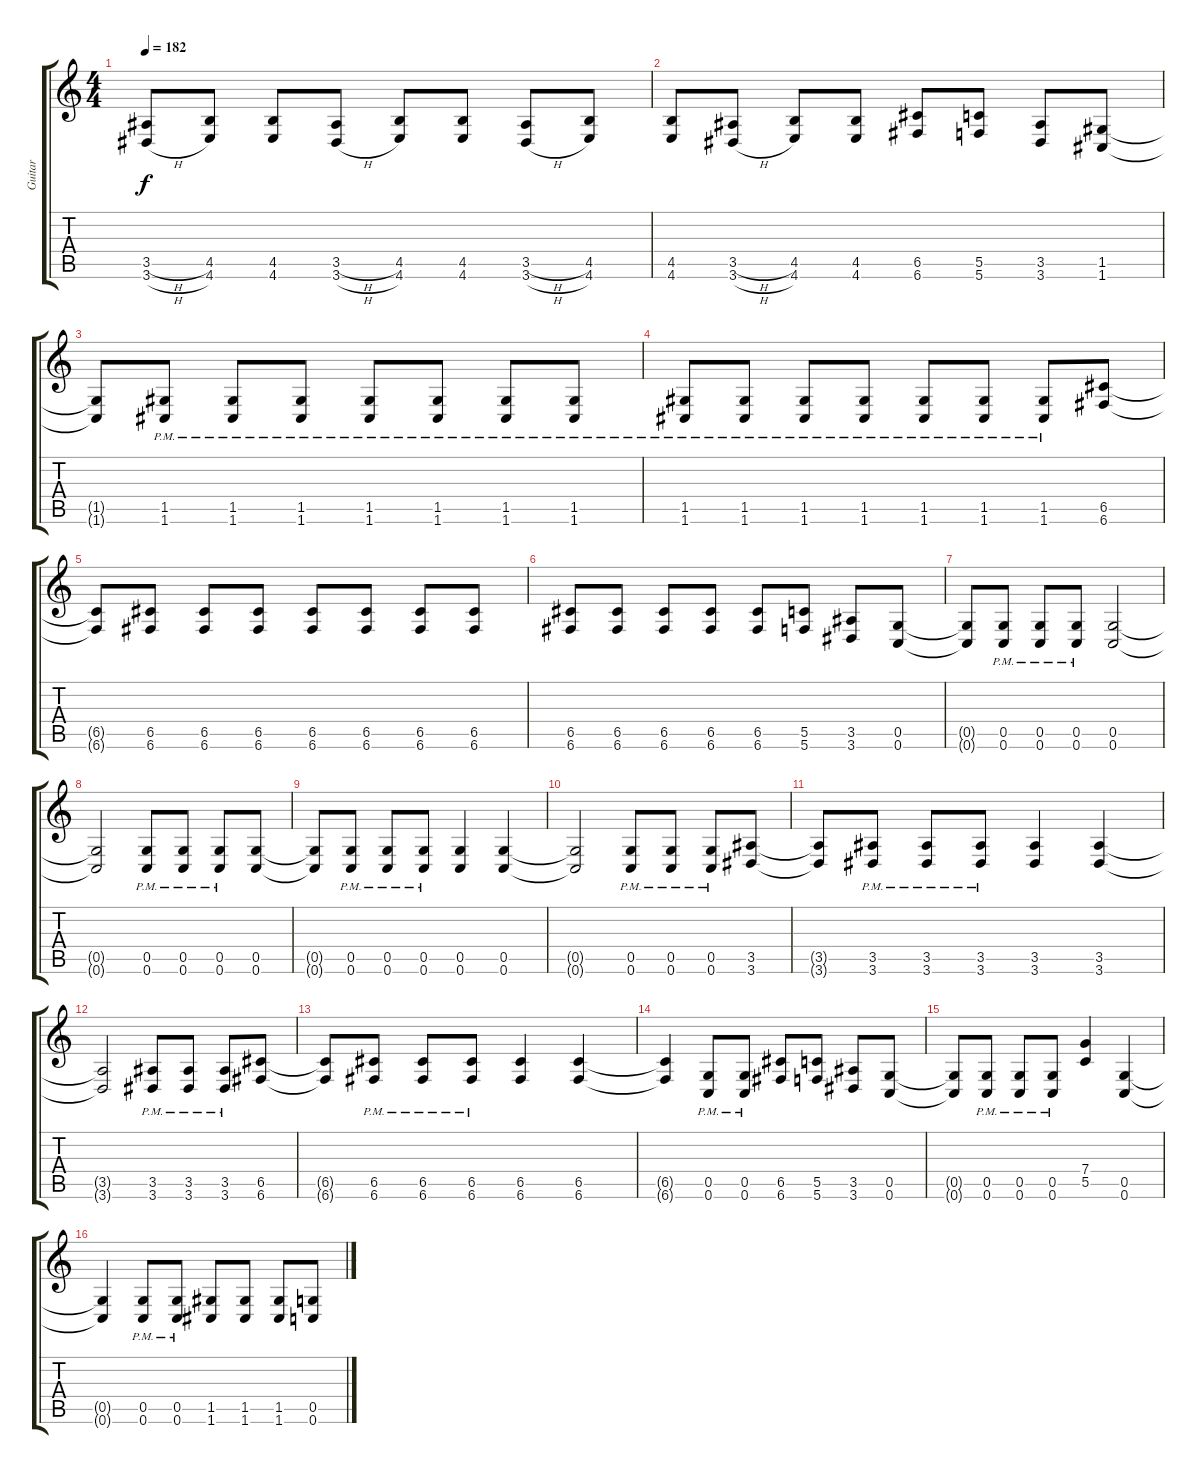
\track ("Guitar" "Guitar") {instrument distortionguitar}
\staff {score tabs}
\tuning (D4 A3 F3 C3 G2 C2) {hide}
\ts (4 4)
\tempo 182
\clef g2
\ks c
(3.5{h} 3.6{h}).8{dy f} (4.5 4.6).8 (4.5 4.6).8 (3.5{h} 3.6{h}).8 (4.5 4.6).8 (4.5 4.6).8 (3.5{h} 3.6{h}).8 (4.5 4.6).8 |
(4.5 4.6).8 (3.5{h} 3.6{h}).8 (4.5 4.6).8 (4.5 4.6).8 (6.5 6.6).8 (5.5 5.6).8 (3.5 3.6).8 (1.5 1.6).8 |
(1.5{t} 1.6{t}).8 (1.5{pm} 1.6{pm}).8 (1.5{pm} 1.6{pm}).8 (1.5{pm} 1.6{pm}).8 (1.5{pm} 1.6{pm}).8 (1.5{pm} 1.6{pm}).8 (1.5{pm} 1.6{pm}).8 (1.5{pm} 1.6{pm}).8 |
(1.5{pm} 1.6{pm}).8 (1.5{pm} 1.6{pm}).8 (1.5{pm} 1.6{pm}).8 (1.5{pm} 1.6{pm}).8 (1.5{pm} 1.6{pm}).8 (1.5{pm} 1.6{pm}).8 (1.5{pm} 1.6{pm}).8 (6.5 6.6).8 |
(6.5{t} 6.6{t}).8 (6.5 6.6).8 (6.5 6.6).8 (6.5 6.6).8 (6.5 6.6).8 (6.5 6.6).8 (6.5 6.6).8 (6.5 6.6).8 |
(6.5 6.6).8 (6.5 6.6).8 (6.5 6.6).8 (6.5 6.6).8 (6.5 6.6).8 (5.5 5.6).8 (3.5 3.6).8 (0.5 0.6).8 |
(0.5{t} 0.6{t}).8 (0.5{pm} 0.6{pm}).8 (0.5{pm} 0.6{pm}).8 (0.5{pm} 0.6{pm}).8 (0.5 0.6).2 |
(0.5{t} 0.6{t}).2 (0.5{pm} 0.6{pm}).8 (0.5{pm} 0.6{pm}).8 (0.5{pm} 0.6{pm}).8 (0.5 0.6).8 |
(0.5{t} 0.6{t}).8 (0.5{pm} 0.6{pm}).8 (0.5{pm} 0.6{pm}).8 (0.5{pm} 0.6{pm}).8 (0.5 0.6).4 (0.5 0.6).4 |
(0.5{t} 0.6{t}).2 (0.5{pm} 0.6{pm}).8 (0.5{pm} 0.6{pm}).8 (0.5{pm} 0.6{pm}).8 (3.5 3.6).8 |
(3.5{t} 3.6{t}).8 (3.5{pm} 3.6{pm}).8 (3.5{pm} 3.6{pm}).8 (3.5{pm} 3.6{pm}).8 (3.5 3.6).4 (3.5 3.6).4 |
(3.5{t} 3.6{t}).2 (3.5{pm} 3.6{pm}).8 (3.5{pm} 3.6{pm}).8 (3.5{pm} 3.6{pm}).8 (6.5 6.6).8 |
(6.5{t} 6.6{t}).8 (6.5{pm} 6.6{pm}).8 (6.5{pm} 6.6{pm}).8 (6.5{pm} 6.6{pm}).8 (6.5 6.6).4 (6.5 6.6).4 |
(6.5{t} 6.6{t}).4 (0.5{pm} 0.6{pm}).8 (0.5{pm} 0.6{pm}).8 (6.5 6.6).8 (5.5 5.6).8 (3.5 3.6).8 (0.5 0.6).8 |
(0.5{t} 0.6{t}).8 (0.5{pm} 0.6{pm}).8 (0.5{pm} 0.6{pm}).8 (0.5{pm} 0.6{pm}).8 (7.4 5.5).4 (0.5 0.6).4 |
(0.5{t} 0.6{t}).4 (0.5{pm} 0.6{pm}).8 (0.5{pm} 0.6{pm}).8 (1.5 1.6).8 (1.5 1.6).8 (1.5 1.6).8 (0.5 0.6).8
